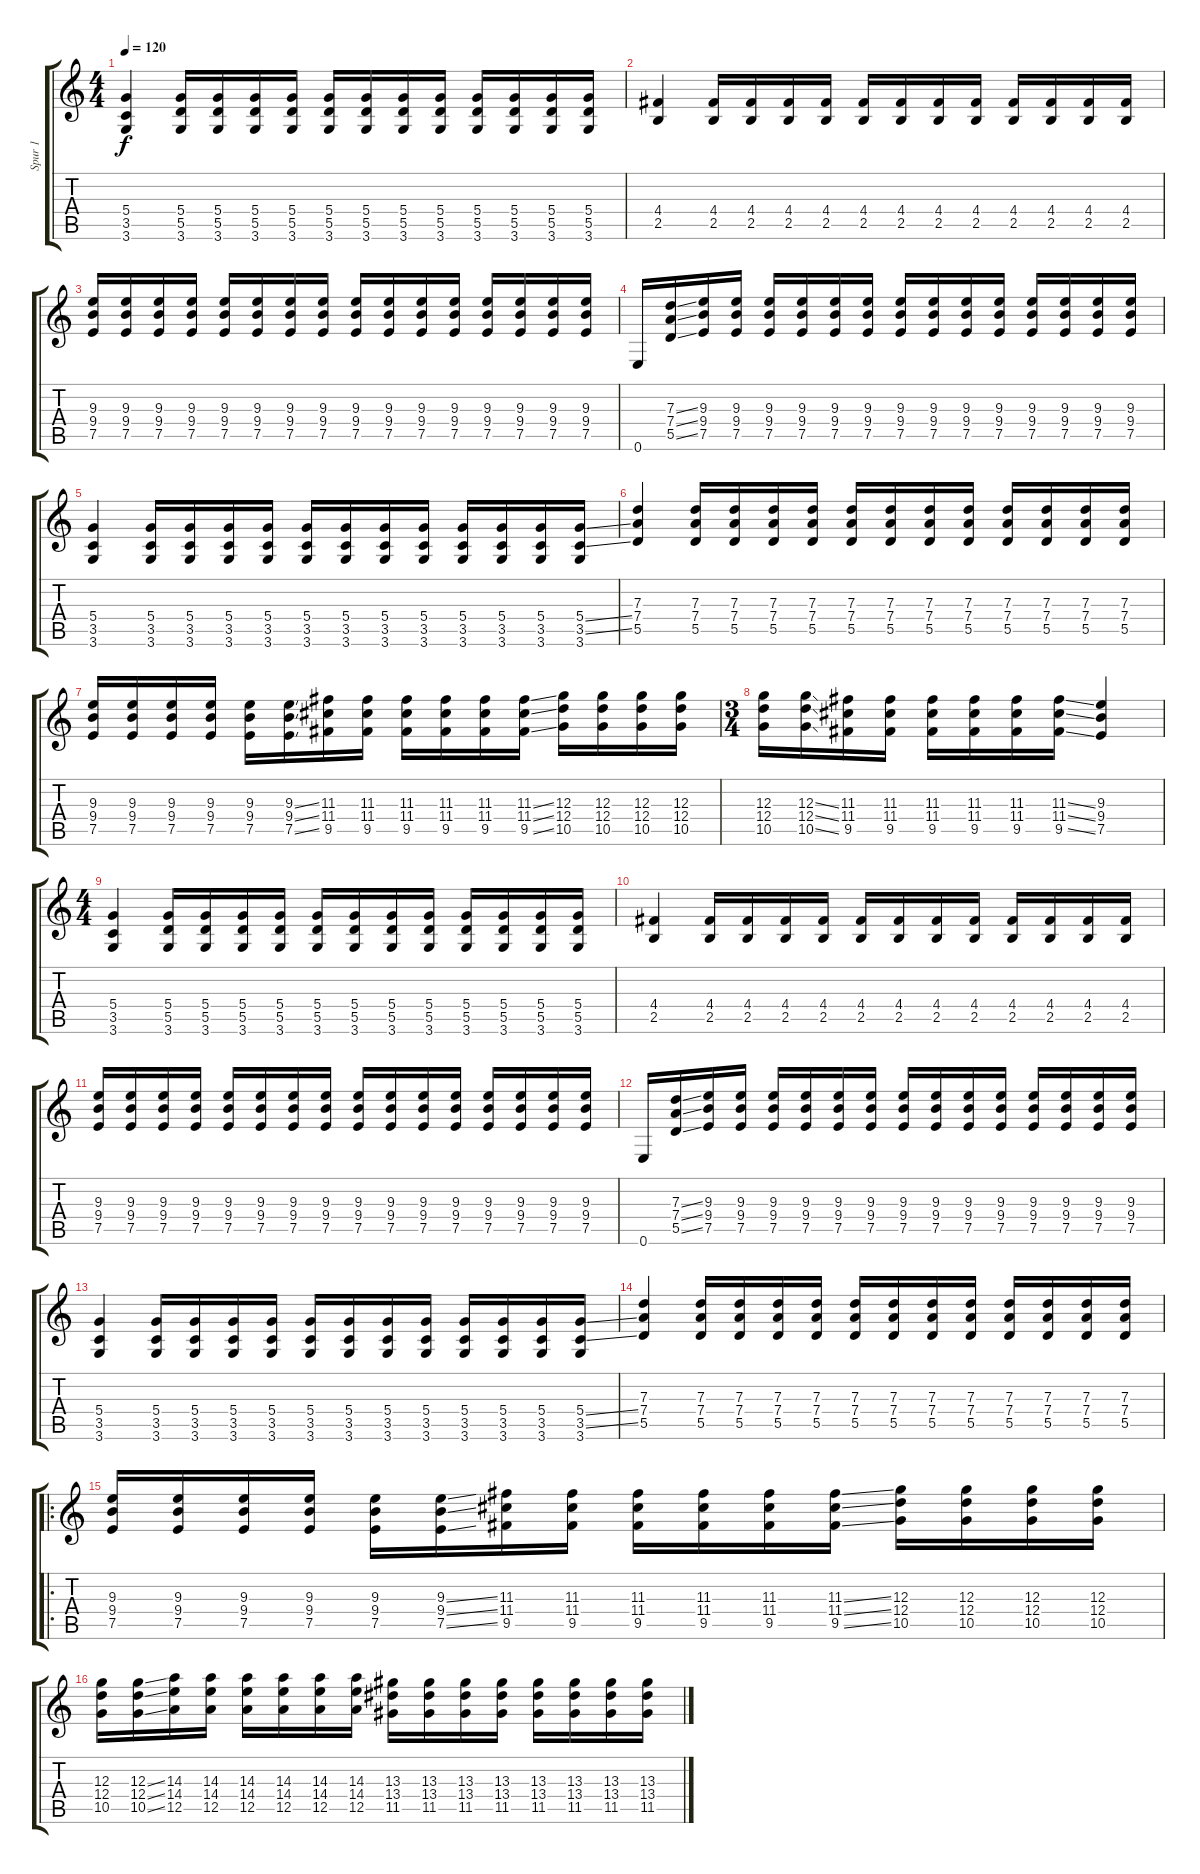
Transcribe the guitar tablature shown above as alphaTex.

\track ("Spur 1" "Spur 1") {instrument distortionguitar}
\staff {score tabs}
\tuning (E4 B3 G3 D3 A2 E2) {hide}
\ts (4 4)
\tempo 120
\clef g2
\ks c
(5.4 3.5 3.6).4{dy f} (5.4 5.5 3.6).16 (5.4 5.5 3.6).16 (5.4 5.5 3.6).16 (5.4 5.5 3.6).16 (5.4 5.5 3.6).16 (5.4 5.5 3.6).16 (5.4 5.5 3.6).16 (5.4 5.5 3.6).16 (5.4 5.5 3.6).16 (5.4 5.5 3.6).16 (5.4 5.5 3.6).16 (5.4 5.5 3.6).16 |
(4.4 2.5).4 (4.4 2.5).16 (4.4 2.5).16 (4.4 2.5).16 (4.4 2.5).16 (4.4 2.5).16 (4.4 2.5).16 (4.4 2.5).16 (4.4 2.5).16 (4.4 2.5).16 (4.4 2.5).16 (4.4 2.5).16 (4.4 2.5).16 |
(9.3 9.4 7.5).16 (9.3 9.4 7.5).16 (9.3 9.4 7.5).16 (9.3 9.4 7.5).16 (9.3 9.4 7.5).16 (9.3 9.4 7.5).16 (9.3 9.4 7.5).16 (9.3 9.4 7.5).16 (9.3 9.4 7.5).16 (9.3 9.4 7.5).16 (9.3 9.4 7.5).16 (9.3 9.4 7.5).16 (9.3 9.4 7.5).16 (9.3 9.4 7.5).16 (9.3 9.4 7.5).16 (9.3 9.4 7.5).16 |
0.6.16 (7.3{ss} 7.4{ss} 5.5{ss}).16 (9.3 9.4 7.5).16 (9.3 9.4 7.5).16 (9.3 9.4 7.5).16 (9.3 9.4 7.5).16 (9.3 9.4 7.5).16 (9.3 9.4 7.5).16 (9.3 9.4 7.5).16 (9.3 9.4 7.5).16 (9.3 9.4 7.5).16 (9.3 9.4 7.5).16 (9.3 9.4 7.5).16 (9.3 9.4 7.5).16 (9.3 9.4 7.5).16 (9.3 9.4 7.5).16 |
(5.4 3.5 3.6).4 (5.4 3.5 3.6).16 (5.4 3.5 3.6).16 (5.4 3.5 3.6).16 (5.4 3.5 3.6).16 (5.4 3.5 3.6).16 (5.4 3.5 3.6).16 (5.4 3.5 3.6).16 (5.4 3.5 3.6).16 (5.4 3.5 3.6).16 (5.4 3.5 3.6).16 (5.4 3.5 3.6).16 (5.4{ss} 3.5{ss} 3.6).16 |
(7.3 7.4 5.5).4 (7.3 7.4 5.5).16 (7.3 7.4 5.5).16 (7.3 7.4 5.5).16 (7.3 7.4 5.5).16 (7.3 7.4 5.5).16 (7.3 7.4 5.5).16 (7.3 7.4 5.5).16 (7.3 7.4 5.5).16 (7.3 7.4 5.5).16 (7.3 7.4 5.5).16 (7.3 7.4 5.5).16 (7.3 7.4 5.5).16 |
(9.3 9.4 7.5).16 (9.3 9.4 7.5).16 (9.3 9.4 7.5).16 (9.3 9.4 7.5).16 (9.3 9.4 7.5).16 (9.3{ss} 9.4{ss} 7.5{ss}).16 (11.3 11.4 9.5).16 (11.3 11.4 9.5).16 (11.3 11.4 9.5).16 (11.3 11.4 9.5).16 (11.3 11.4 9.5).16 (11.3{ss} 11.4{ss} 9.5{ss}).16 (12.3 12.4 10.5).16 (12.3 12.4 10.5).16 (12.3 12.4 10.5).16 (12.3 12.4 10.5).16 |
\ts (3 4)
(12.3 12.4 10.5).16 (12.3{ss} 12.4{ss} 10.5{ss}).16 (11.3 11.4 9.5).16 (11.3 11.4 9.5).16 (11.3 11.4 9.5).16 (11.3 11.4 9.5).16 (11.3 11.4 9.5).16 (11.3{ss} 11.4{ss} 9.5{ss}).16 (9.3 9.4 7.5).4 |
\ts (4 4)
(5.4 3.5 3.6).4 (5.4 5.5 3.6).16 (5.4 5.5 3.6).16 (5.4 5.5 3.6).16 (5.4 5.5 3.6).16 (5.4 5.5 3.6).16 (5.4 5.5 3.6).16 (5.4 5.5 3.6).16 (5.4 5.5 3.6).16 (5.4 5.5 3.6).16 (5.4 5.5 3.6).16 (5.4 5.5 3.6).16 (5.4 5.5 3.6).16 |
(4.4 2.5).4 (4.4 2.5).16 (4.4 2.5).16 (4.4 2.5).16 (4.4 2.5).16 (4.4 2.5).16 (4.4 2.5).16 (4.4 2.5).16 (4.4 2.5).16 (4.4 2.5).16 (4.4 2.5).16 (4.4 2.5).16 (4.4 2.5).16 |
(9.3 9.4 7.5).16 (9.3 9.4 7.5).16 (9.3 9.4 7.5).16 (9.3 9.4 7.5).16 (9.3 9.4 7.5).16 (9.3 9.4 7.5).16 (9.3 9.4 7.5).16 (9.3 9.4 7.5).16 (9.3 9.4 7.5).16 (9.3 9.4 7.5).16 (9.3 9.4 7.5).16 (9.3 9.4 7.5).16 (9.3 9.4 7.5).16 (9.3 9.4 7.5).16 (9.3 9.4 7.5).16 (9.3 9.4 7.5).16 |
0.6.16 (7.3{ss} 7.4{ss} 5.5{ss}).16 (9.3 9.4 7.5).16 (9.3 9.4 7.5).16 (9.3 9.4 7.5).16 (9.3 9.4 7.5).16 (9.3 9.4 7.5).16 (9.3 9.4 7.5).16 (9.3 9.4 7.5).16 (9.3 9.4 7.5).16 (9.3 9.4 7.5).16 (9.3 9.4 7.5).16 (9.3 9.4 7.5).16 (9.3 9.4 7.5).16 (9.3 9.4 7.5).16 (9.3 9.4 7.5).16 |
(5.4 3.5 3.6).4 (5.4 3.5 3.6).16 (5.4 3.5 3.6).16 (5.4 3.5 3.6).16 (5.4 3.5 3.6).16 (5.4 3.5 3.6).16 (5.4 3.5 3.6).16 (5.4 3.5 3.6).16 (5.4 3.5 3.6).16 (5.4 3.5 3.6).16 (5.4 3.5 3.6).16 (5.4 3.5 3.6).16 (5.4{ss} 3.5{ss} 3.6).16 |
(7.3 7.4 5.5).4 (7.3 7.4 5.5).16 (7.3 7.4 5.5).16 (7.3 7.4 5.5).16 (7.3 7.4 5.5).16 (7.3 7.4 5.5).16 (7.3 7.4 5.5).16 (7.3 7.4 5.5).16 (7.3 7.4 5.5).16 (7.3 7.4 5.5).16 (7.3 7.4 5.5).16 (7.3 7.4 5.5).16 (7.3 7.4 5.5).16 |
\ro
(9.3 9.4 7.5).16 (9.3 9.4 7.5).16 (9.3 9.4 7.5).16 (9.3 9.4 7.5).16 (9.3 9.4 7.5).16 (9.3{ss} 9.4{ss} 7.5{ss}).16 (11.3 11.4 9.5).16 (11.3 11.4 9.5).16 (11.3 11.4 9.5).16 (11.3 11.4 9.5).16 (11.3 11.4 9.5).16 (11.3{ss} 11.4{ss} 9.5{ss}).16 (12.3 12.4 10.5).16 (12.3 12.4 10.5).16 (12.3 12.4 10.5).16 (12.3 12.4 10.5).16 |
(12.3 12.4 10.5).16 (12.3{ss} 12.4{ss} 10.5{ss}).16 (14.3 14.4 12.5).16 (14.3 14.4 12.5).16 (14.3 14.4 12.5).16 (14.3 14.4 12.5).16 (14.3 14.4 12.5).16 (14.3 14.4 12.5).16 (13.3 13.4 11.5).16 (13.3 13.4 11.5).16 (13.3 13.4 11.5).16 (13.3 13.4 11.5).16 (13.3 13.4 11.5).16 (13.3 13.4 11.5).16 (13.3 13.4 11.5).16 (13.3 13.4 11.5).16
